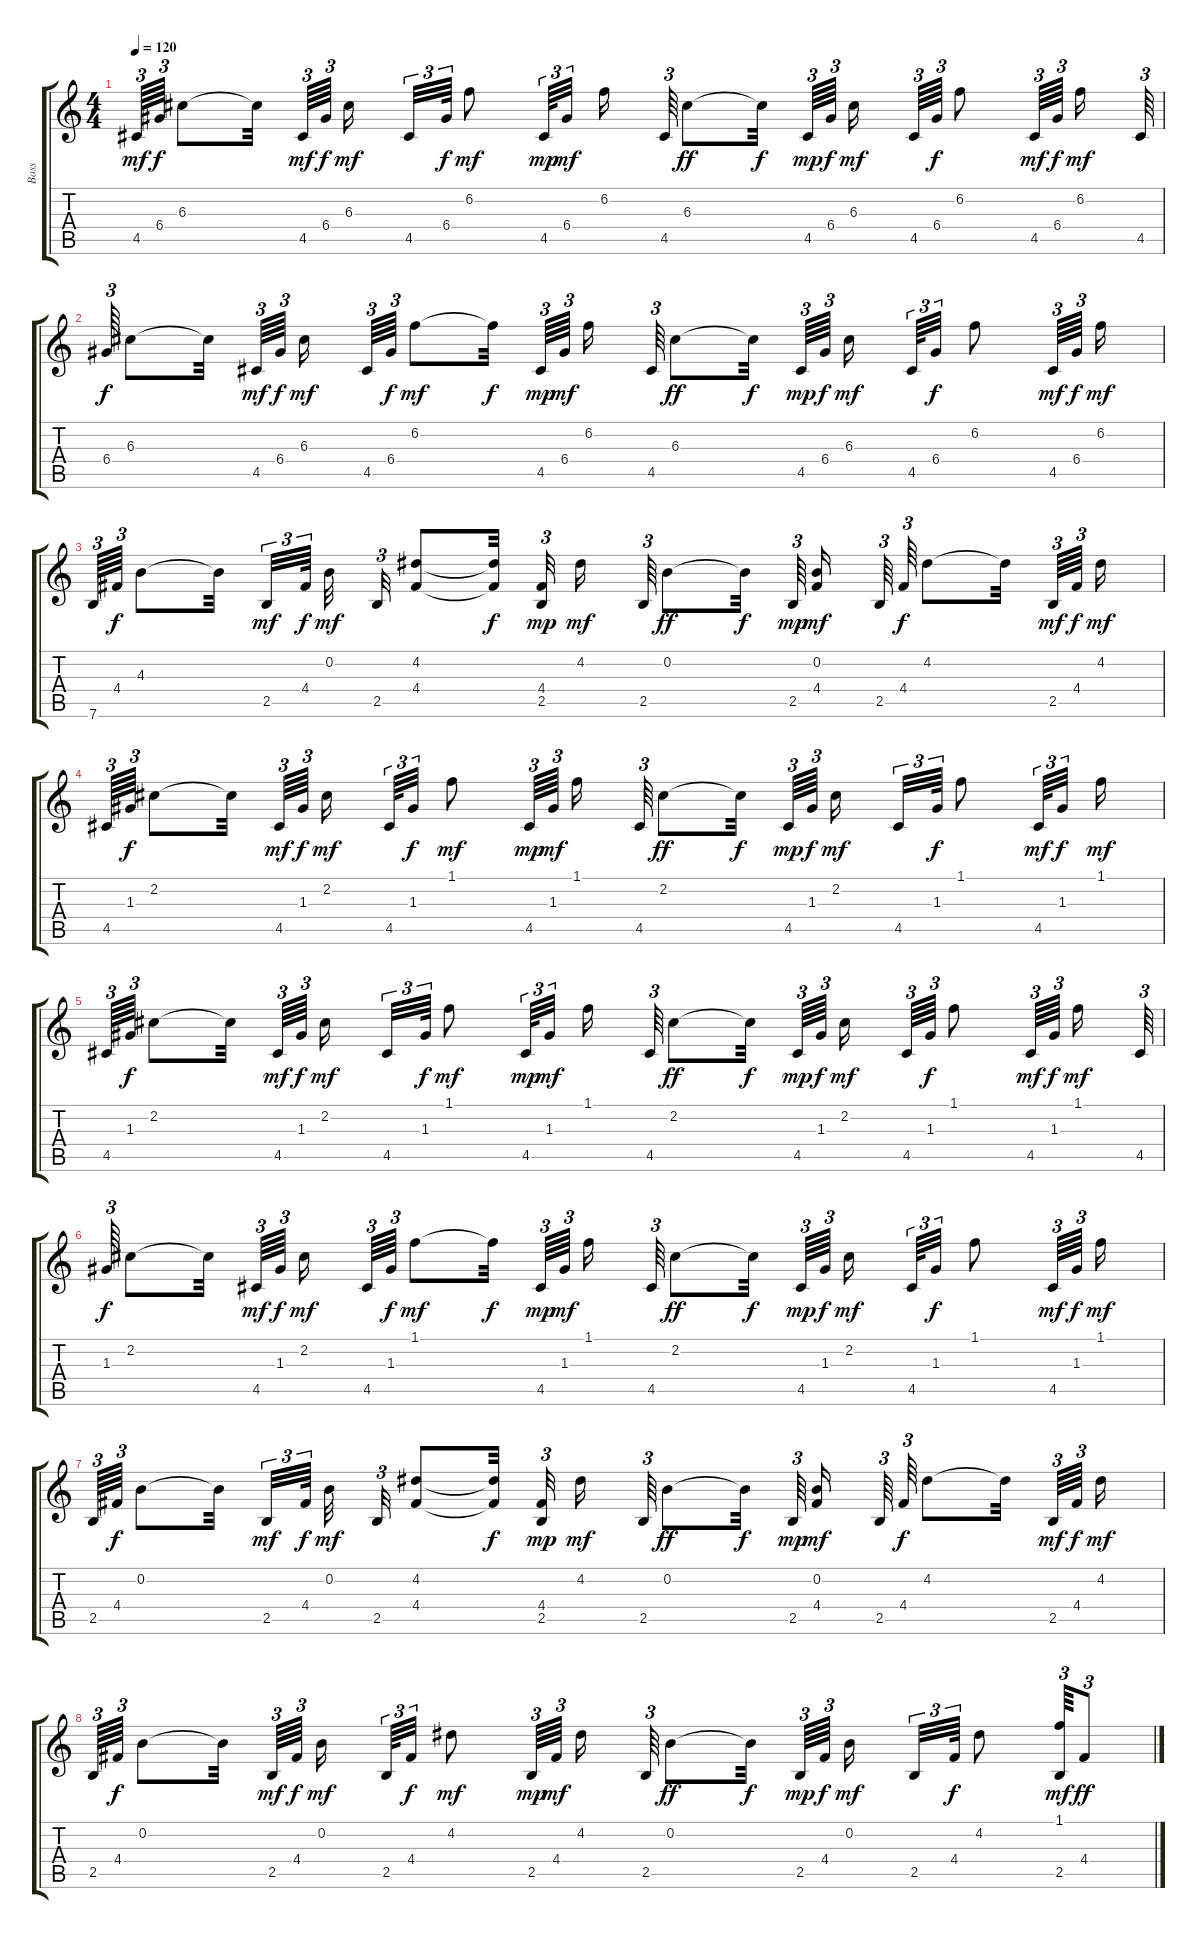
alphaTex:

\track ("Bass" "Bass") {instrument synthbass2}
\staff {score tabs}
\tuning (E4 B3 G3 D3 A2 E2) {hide}
\ts (4 4)
\tempo 120
\clef g2
\ks c
4.5.64{tu (3 2) dy mf} 6.4.64{tu (3 2) dy f} 6.3.8 6.3{t}.32{beam splitsecondary} 4.5.64{tu (3 2) dy mf} 6.4.64{tu (3 2) dy f beam splitsecondary} 6.3.16{dy mf} 4.5.32{tu (3 2)} 6.4.64{tu (3 2) dy f} 6.2.8{dy mf} 4.5.64{tu (3 2) dy mp} 6.4.32{tu (3 2) dy mf beam splitsecondary} 6.2.16 4.5.64{tu (3 2)} 6.3.8{dy ff} 6.3{t}.32{dy f beam splitsecondary} 4.5.64{tu (3 2) dy mp} 6.4.64{tu (3 2) dy f beam splitsecondary} 6.3.16{dy mf} 4.5.64{tu (3 2)} 6.4.64{tu (3 2) dy f} 6.2.8 4.5.64{tu (3 2) dy mf} 6.4.64{tu (3 2) dy f beam splitsecondary} 6.2.16{dy mf} 4.5.64{tu (3 2)} |
6.4.64{tu (3 2) dy f} 6.3.8 6.3{t}.32{beam splitsecondary} 4.5.64{tu (3 2) dy mf} 6.4.64{tu (3 2) dy f beam splitsecondary} 6.3.16{dy mf} 4.5.64{tu (3 2)} 6.4.64{tu (3 2) dy f} 6.2.8{dy mf} 6.2{t}.32{dy f beam splitsecondary} 4.5.64{tu (3 2) dy mp} 6.4.64{tu (3 2) dy mf beam splitsecondary} 6.2.16 4.5.64{tu (3 2)} 6.3.8{dy ff} 6.3{t}.32{dy f beam splitsecondary} 4.5.64{tu (3 2) dy mp} 6.4.64{tu (3 2) dy f beam splitsecondary} 6.3.16{dy mf} 4.5.64{tu (3 2)} 6.4.32{tu (3 2) dy f} 6.2.8 4.5.64{tu (3 2) dy mf} 6.4.64{tu (3 2) dy f beam splitsecondary} 6.2.16{dy mf} |
7.6.64{tu (3 2)} 4.4.64{tu (3 2) dy f} 4.3.8 4.3{t}.32{beam splitsecondary} 2.5.32{tu (3 2) dy mf} 4.4.64{tu (3 2) dy f beam splitsecondary} 0.2.32{dy mf} 2.5.32{tu (3 2)} (4.2 4.4).8 (4.2{t} 4.4{t}).32{dy f beam splitsecondary} (4.4 2.5).32{tu (3 2) dy mp} 4.2.16{dy mf} 2.5.64{tu (3 2)} 0.2.8{dy ff} 0.2{t}.32{dy f beam splitsecondary} 2.5.64{tu (3 2) dy mp beam splitsecondary} (0.2 4.4).16{dy mf} 2.5.64{tu (3 2)} 4.4.64{tu (3 2) dy f} 4.2.8 4.2{t}.32{beam splitsecondary} 2.5.64{tu (3 2) dy mf} 4.4.64{tu (3 2) dy f beam splitsecondary} 4.2.16{dy mf} |
4.5.64{tu (3 2)} 1.3.64{tu (3 2) dy f} 2.2.8 2.2{t}.32{beam splitsecondary} 4.5.64{tu (3 2) dy mf} 1.3.64{tu (3 2) dy f beam splitsecondary} 2.2.16{dy mf} 4.5.64{tu (3 2)} 1.3.32{tu (3 2) dy f} 1.1.8{dy mf} 4.5.64{tu (3 2) dy mp} 1.3.64{tu (3 2) dy mf beam splitsecondary} 1.1.16 4.5.64{tu (3 2)} 2.2.8{dy ff} 2.2{t}.32{dy f beam splitsecondary} 4.5.64{tu (3 2) dy mp} 1.3.64{tu (3 2) dy f beam splitsecondary} 2.2.16{dy mf} 4.5.32{tu (3 2)} 1.3.64{tu (3 2) dy f} 1.1.8 4.5.64{tu (3 2) dy mf} 1.3.32{tu (3 2) dy f beam splitsecondary} 1.1.16{dy mf} |
4.5.64{tu (3 2)} 1.3.64{tu (3 2) dy f} 2.2.8 2.2{t}.32{beam splitsecondary} 4.5.64{tu (3 2) dy mf} 1.3.64{tu (3 2) dy f beam splitsecondary} 2.2.16{dy mf} 4.5.32{tu (3 2)} 1.3.64{tu (3 2) dy f} 1.1.8{dy mf} 4.5.64{tu (3 2) dy mp} 1.3.32{tu (3 2) dy mf beam splitsecondary} 1.1.16 4.5.64{tu (3 2)} 2.2.8{dy ff} 2.2{t}.32{dy f beam splitsecondary} 4.5.64{tu (3 2) dy mp} 1.3.64{tu (3 2) dy f beam splitsecondary} 2.2.16{dy mf} 4.5.64{tu (3 2)} 1.3.64{tu (3 2) dy f} 1.1.8 4.5.64{tu (3 2) dy mf} 1.3.64{tu (3 2) dy f beam splitsecondary} 1.1.16{dy mf} 4.5.64{tu (3 2)} |
1.3.64{tu (3 2) dy f} 2.2.8 2.2{t}.32{beam splitsecondary} 4.5.64{tu (3 2) dy mf} 1.3.64{tu (3 2) dy f beam splitsecondary} 2.2.16{dy mf} 4.5.64{tu (3 2)} 1.3.64{tu (3 2) dy f} 1.1.8{dy mf} 1.1{t}.32{dy f beam splitsecondary} 4.5.64{tu (3 2) dy mp} 1.3.64{tu (3 2) dy mf beam splitsecondary} 1.1.16 4.5.64{tu (3 2)} 2.2.8{dy ff} 2.2{t}.32{dy f beam splitsecondary} 4.5.64{tu (3 2) dy mp} 1.3.64{tu (3 2) dy f beam splitsecondary} 2.2.16{dy mf} 4.5.64{tu (3 2)} 1.3.32{tu (3 2) dy f} 1.1.8 4.5.64{tu (3 2) dy mf} 1.3.64{tu (3 2) dy f beam splitsecondary} 1.1.16{dy mf} |
2.5.64{tu (3 2)} 4.4.64{tu (3 2) dy f} 0.2.8 0.2{t}.32{beam splitsecondary} 2.5.32{tu (3 2) dy mf} 4.4.64{tu (3 2) dy f beam splitsecondary} 0.2.32{dy mf} 2.5.32{tu (3 2)} (4.2 4.4).8 (4.2{t} 4.4{t}).32{dy f beam splitsecondary} (4.4 2.5).32{tu (3 2) dy mp} 4.2.16{dy mf} 2.5.64{tu (3 2)} 0.2.8{dy ff} 0.2{t}.32{dy f beam splitsecondary} 2.5.64{tu (3 2) dy mp beam splitsecondary} (0.2 4.4).16{dy mf} 2.5.64{tu (3 2)} 4.4.64{tu (3 2) dy f} 4.2.8 4.2{t}.32{beam splitsecondary} 2.5.64{tu (3 2) dy mf} 4.4.64{tu (3 2) dy f beam splitsecondary} 4.2.16{dy mf} |
2.5.64{tu (3 2)} 4.4.64{tu (3 2) dy f} 0.2.8 0.2{t}.32{beam splitsecondary} 2.5.64{tu (3 2) dy mf} 4.4.64{tu (3 2) dy f beam splitsecondary} 0.2.16{dy mf} 2.5.64{tu (3 2)} 4.4.32{tu (3 2) dy f} 4.2.8{dy mf} 2.5.64{tu (3 2) dy mp} 4.4.64{tu (3 2) dy mf beam splitsecondary} 4.2.16 2.5.64{tu (3 2)} 0.2.8{dy ff} 0.2{t}.32{dy f beam splitsecondary} 2.5.64{tu (3 2) dy mp} 4.4.64{tu (3 2) dy f beam splitsecondary} 0.2.16{dy mf} 2.5.32{tu (3 2)} 4.4.64{tu (3 2) dy f} 4.2.8 (1.1 2.5).64{tu (3 2) dy mf} 4.4.8{tu (3 2) dy ff}
